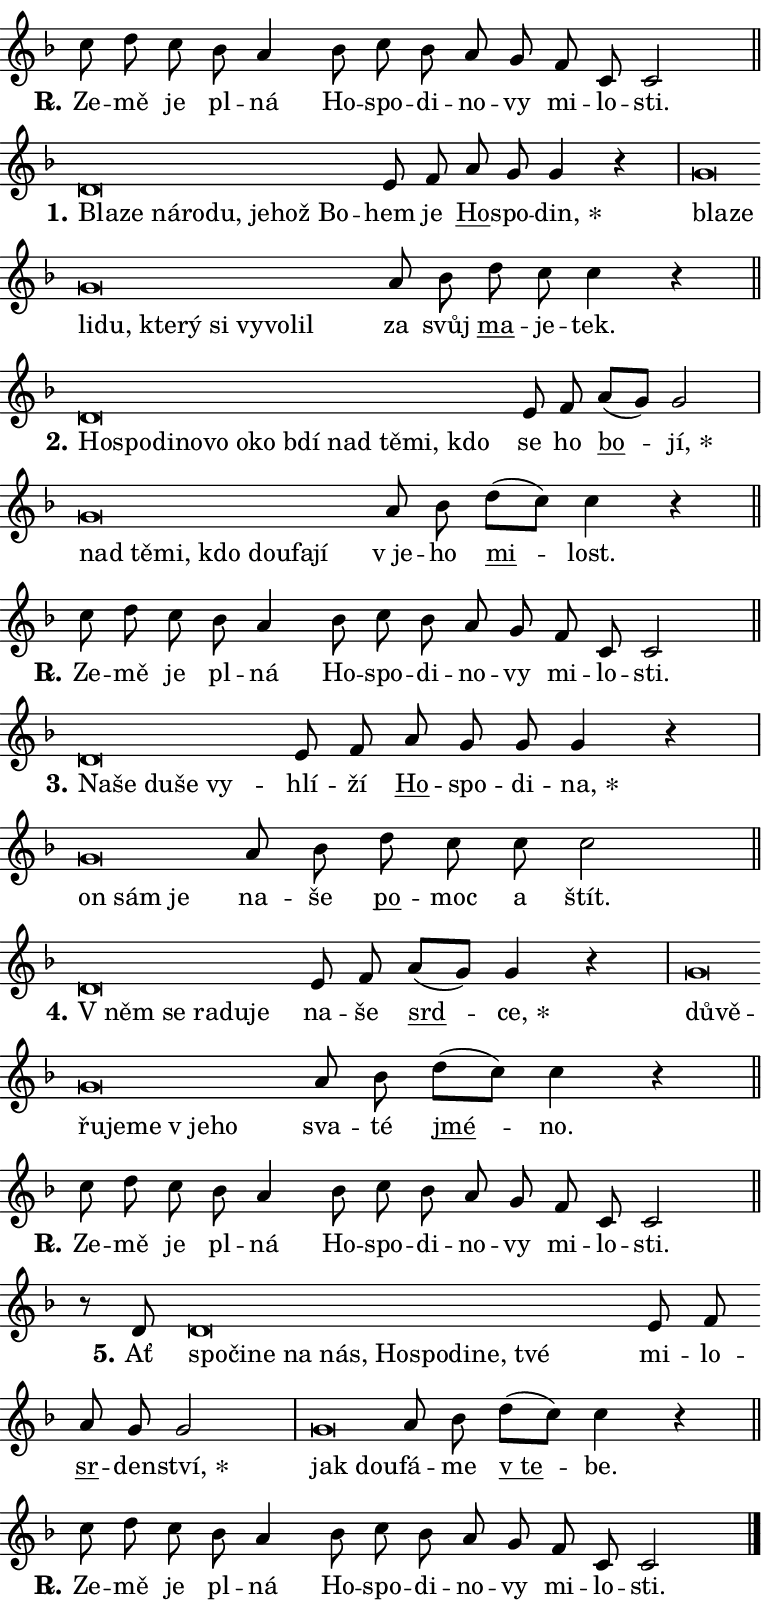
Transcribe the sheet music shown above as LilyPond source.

\version "2.24.0"
\header { tagline = "" }
\paper {
  indent = 0\cm
  top-margin = 0\cm
  right-margin = 0.13\cm % to fit lyric hyphens
  bottom-margin = 0\cm
  left-margin = 0\cm
  paper-width = 13\cm
  page-breaking = #ly:one-page-breaking
  system-system-spacing.basic-distance = #11
  score-system-spacing.basic-distance = #11
  ragged-last = ##f
}


%% Author: Thomas Morley
%% https://lists.gnu.org/archive/html/lilypond-user/2020-05/msg00002.html
#(define (line-position grob)
"Returns position of @var[grob} in current system:
   @code{'start}, if at first time-step
   @code{'end}, if at last time-step
   @code{'middle} otherwise
"
  (let* ((col (ly:item-get-column grob))
         (ln (ly:grob-object col 'left-neighbor))
         (rn (ly:grob-object col 'right-neighbor))
         (col-to-check-left (if (ly:grob? ln) ln col))
         (col-to-check-right (if (ly:grob? rn) rn col))
         (break-dir-left
           (and
             (ly:grob-property col-to-check-left 'non-musical #f)
             (ly:item-break-dir col-to-check-left)))
         (break-dir-right
           (and
             (ly:grob-property col-to-check-right 'non-musical #f)
             (ly:item-break-dir col-to-check-right))))
        (cond ((eqv? 1 break-dir-left) 'start)
              ((eqv? -1 break-dir-right) 'end)
              (else 'middle))))

#(define (tranparent-at-line-position vctor)
  (lambda (grob)
  "Relying on @code{line-position} select the relevant enry from @var{vctor}.
Used to determine transparency,"
    (case (line-position grob)
      ((end) (not (vector-ref vctor 0)))
      ((middle) (not (vector-ref vctor 1)))
      ((start) (not (vector-ref vctor 2))))))

noteHeadBreakVisibility =
#(define-music-function (break-visibility)(vector?)
"Makes @code{NoteHead}s transparent relying on @var{break-visibility}"
#{
  \override NoteHead.transparent =
    #(tranparent-at-line-position break-visibility)
#})

#(define delete-ledgers-for-transparent-note-heads
  (lambda (grob)
    "Reads whether a @code{NoteHead} is transparent.
If so this @code{NoteHead} is removed from @code{'note-heads} from
@var{grob}, which is supposed to be @code{LedgerLineSpanner}.
As a result ledgers are not printed for this @code{NoteHead}"
    (let* ((nhds-array (ly:grob-object grob 'note-heads))
           (nhds-list
             (if (ly:grob-array? nhds-array)
                 (ly:grob-array->list nhds-array)
                 '()))
           ;; Relies on the transparent-property being done before
           ;; Staff.LedgerLineSpanner.after-line-breaking is executed.
           ;; This is fragile ...
           (to-keep
             (remove
               (lambda (nhd)
                 (ly:grob-property nhd 'transparent #f))
               nhds-list)))
      ;; TODO find a better method to iterate over grob-arrays, similiar
      ;; to filter/remove etc for lists
      ;; For now rebuilt from scratch
      (set! (ly:grob-object grob 'note-heads)  '())
      (for-each
        (lambda (nhd)
          (ly:pointer-group-interface::add-grob grob 'note-heads nhd))
        to-keep))))

squashNotes = {
  \override NoteHead.X-extent = #'(-0.2 . 0.2)
  \override NoteHead.Y-extent = #'(-0.75 . 0)
  \override NoteHead.stencil =
    #(lambda (grob)
       (let ((pos (ly:grob-property grob 'staff-position)))
         (begin
           (if (< pos -7) (display "ERROR: Lower brevis then expected\n") (display ""))
           (if (<= pos -6) ly:text-interface::print ly:note-head::print))))
}
unSquashNotes = {
  \revert NoteHead.X-extent
  \revert NoteHead.Y-extent
  \revert NoteHead.stencil
}

hideNotes = \noteHeadBreakVisibility #begin-of-line-visible
unHideNotes = \noteHeadBreakVisibility #all-visible

% work-around for resetting accidentals
% https://lilypond.org/doc/v2.23/Documentation/notation/displaying-rhythms#unmetered-music
cadenzaMeasure = {
  \cadenzaOff
  \partial 1024 s1024
  \cadenzaOn
}

#(define-markup-command (accent layout props text) (markup?)
  "Underline accented syllable"
  (interpret-markup layout props
    #{\markup \override #'(offset . 4.3) \underline { #text }#}))

responsum = \markup \concat {
  "R" \hspace #-1.05 \path #0.1 #'((moveto 0 0.07) (lineto 0.9 0.8)) \hspace #0.05 "."
}

spaceSize = #0.6828661417322834 % exact space size for TeX Gyre Schola

\layout {
  \context {
    \Staff
    \remove "Time_signature_engraver"
    \override LedgerLineSpanner.after-line-breaking = #delete-ledgers-for-transparent-note-heads
  }
  \context {
    \Lyrics {
      \override LyricSpace.minimum-distance = \spaceSize
      \override LyricText.font-name = #"TeX Gyre Schola"
      \override LyricText.font-size = 1
      \override StanzaNumber.font-name = #"TeX Gyre Schola Bold"
      \override StanzaNumber.font-size = 1
    }
  }
  \context {
    \Score 
    \override NoteHead.text =
      #(lambda (grob) 
        (let ((pos (ly:grob-property grob 'staff-position)))
          #{\markup {
            \combine
              \halign #-0.55 \raise #(if (= pos -6) 0 0.5) \override #'(thickness . 2) \draw-line #'(3.2 . 0)
              \musicglyph "noteheads.sM1"
          }#}))
  }
}

% magnetic-lyrics.ily
%
%   written by
%     Jean Abou Samra <jean@abou-samra.fr>
%     Werner Lemberg <wl@gnu.org>
%
%   adapted by
%     Jiri Hon <jiri.hon@gmail.com>
%
% Version 2022-Apr-15

% https://www.mail-archive.com/lilypond-user@gnu.org/msg149350.html

#(define (Left_hyphen_pointer_engraver context)
   "Collect syllable-hyphen-syllable occurrences in lyrics and store
them in properties.  This engraver only looks to the left.  For
example, if the lyrics input is @code{foo -- bar}, it does the
following.

@itemize @bullet
@item
Set the @code{text} property of the @code{LyricHyphen} grob between
@q{foo} and @q{bar} to @code{foo}.

@item
Set the @code{left-hyphen} property of the @code{LyricText} grob with
text @q{foo} to the @code{LyricHyphen} grob between @q{foo} and
@q{bar}.
@end itemize

Use this auxiliary engraver in combination with the
@code{lyric-@/text::@/apply-@/magnetic-@/offset!} hook."
   (let ((hyphen #f)
         (text #f))
     (make-engraver
      (acknowledgers
       ((lyric-syllable-interface engraver grob source-engraver)
        (set! text grob)))
      (end-acknowledgers
       ((lyric-hyphen-interface engraver grob source-engraver)
        ;(when (not (grob::has-interface grob 'lyric-space-interface))
          (set! hyphen grob)));)
      ((stop-translation-timestep engraver)
       (when (and text hyphen)
         (ly:grob-set-object! text 'left-hyphen hyphen))
       (set! text #f)
       (set! hyphen #f)))))

#(define (lyric-text::apply-magnetic-offset! grob)
   "If the space between two syllables is less than the value in
property @code{LyricText@/.details@/.squash-threshold}, move the right
syllable to the left so that it gets concatenated with the left
syllable.

Use this function as a hook for
@code{LyricText@/.after-@/line-@/breaking} if the
@code{Left_@/hyphen_@/pointer_@/engraver} is active."
   (let ((hyphen (ly:grob-object grob 'left-hyphen #f)))
     (when hyphen
       (let ((left-text (ly:spanner-bound hyphen LEFT)))
         (when (grob::has-interface left-text 'lyric-syllable-interface)
           (let* ((common (ly:grob-common-refpoint grob left-text X))
                  (this-x-ext (ly:grob-extent grob common X))
                  (left-x-ext
                   (begin
                     ;; Trigger magnetism for left-text.
                     (ly:grob-property left-text 'after-line-breaking)
                     (ly:grob-extent left-text common X)))
                  ;; `delta` is the gap width between two syllables.
                  (delta (- (interval-start this-x-ext)
                            (interval-end left-x-ext)))
                  (details (ly:grob-property grob 'details))
                  (threshold (assoc-get 'squash-threshold details 0.2)))
             (when (< delta threshold)
               (let* (;; We have to manipulate the input text so that
                      ;; ligatures crossing syllable boundaries are not
                      ;; disabled.  For languages based on the Latin
                      ;; script this is essentially a beautification.
                      ;; However, for non-Western scripts it can be a
                      ;; necessity.
                      (lt (ly:grob-property left-text 'text))
                      (rt (ly:grob-property grob 'text))
                      (is-space (grob::has-interface hyphen 'lyric-space-interface))
                      (space (if is-space " " ""))
                      (extra-delta (if is-space spaceSize 0))
                      ;; Append new syllable.
                      (ltrt-space (if (and (string? lt) (string? rt))
                                (string-append lt space rt)
                                (make-concat-markup (list lt space rt))))
                      ;; Right-align `ltrt` to the right side.
                      (ltrt-space-markup (grob-interpret-markup
                               grob
                               (make-translate-markup
                                (cons (interval-length this-x-ext) 0)
                                (make-right-align-markup ltrt-space)))))
                 (begin
                   ;; Don't print `left-text`.
                   (ly:grob-set-property! left-text 'stencil #f)
                   ;; Set text and stencil (which holds all collected
                   ;; syllables so far) and shift it to the left.
                   (ly:grob-set-property! grob 'text ltrt-space)
                   (ly:grob-set-property! grob 'stencil ltrt-space-markup)
                   (ly:grob-translate-axis! grob (- (- delta extra-delta)) X))))))))))


#(define (lyric-hyphen::displace-bounds-first grob)
   ;; Make very sure this callback isn't triggered too early.
   (let ((left (ly:spanner-bound grob LEFT))
         (right (ly:spanner-bound grob RIGHT)))
     (ly:grob-property left 'after-line-breaking)
     (ly:grob-property right 'after-line-breaking)
     (ly:lyric-hyphen::print grob)))

squashThreshold = #0.4

\layout {
  \context {
    \Lyrics
    \consists #Left_hyphen_pointer_engraver
    \override LyricText.after-line-breaking =
      #lyric-text::apply-magnetic-offset!
    \override LyricHyphen.stencil = #lyric-hyphen::displace-bounds-first
    \override LyricText.details.squash-threshold = \squashThreshold
    \override LyricHyphen.minimum-distance = 0
    \override LyricHyphen.minimum-length = \squashThreshold
  }
}

squashText = \override LyricText.details.squash-threshold = 9999
unSquashText = \override LyricText.details.squash-threshold = \squashThreshold

leftText = \override LyricText.self-alignment-X = #LEFT
unLeftText = \revert LyricText.self-alignment-X

starOffset = #(lambda (grob) 
                (let ((x_offset (ly:self-alignment-interface::aligned-on-x-parent grob)))
                  (if (= x_offset 0) 0 (+ x_offset 1.2))))

star = #(define-music-function (syllable)(string?)
"Append star separator at the end of a syllable"
#{
  \once \override LyricText.X-offset = #starOffset
  \lyricmode { \markup {
    #syllable
    \override #'((font-name . "TeX Gyre Schola Bold")) \hspace #0.2 \lower #0.65 \larger "*"
  } }
#})

starAccent = #(define-music-function (syllable)(string?)
"Append star separator at the end of a syllable and make accent"
#{
  \once \override LyricText.X-offset = #starOffset
  \lyricmode { \markup {
    \accent #syllable
    \override #'((font-name . "TeX Gyre Schola Bold")) \hspace #0.2 \lower #0.65 \larger "*"
  } }
#})

breath = #(define-music-function (syllable)(string?)
"Append breathing indicator at the end of a syllable"
#{
  \lyricmode { \markup { #syllable "+" } }
#})

optionalBreath = #(define-music-function (syllable)(string?)
"Append optional breathing indicator at the end of a syllable"
#{
  \lyricmode { \markup { #syllable "(+)" } }
#})


\score {
    <<
        \new Voice = "melody" { \cadenzaOn \key f \major \relative { c''8 d c bes a4 \bar "" bes8 c bes \bar "" a g \bar "" f c c2 \cadenzaMeasure \bar "||" \break } }
        \new Lyrics \lyricsto "melody" { \lyricmode { \set stanza = \responsum
Ze -- mě je pl -- ná Ho -- spo -- di -- no -- vy mi -- lo -- sti. } }
    >>
    \layout {}
}

\score {
    <<
        \new Voice = "melody" { \cadenzaOn \key f \major \relative { \squashNotes d'\breve*1/16 \hideNotes \breve*1/16 \bar "" \breve*1/16 \bar "" \breve*1/16 \bar "" \breve*1/16 \bar "" \breve*1/16 \bar "" \breve*1/16 \breve*1/16 \bar "" \unHideNotes \unSquashNotes e8 f \bar "" a g g4 r \cadenzaMeasure \bar "|" \squashNotes g\breve*1/16 \hideNotes \breve*1/16 \bar "" \breve*1/16 \bar "" \breve*1/16 \bar "" \breve*1/16 \bar "" \breve*1/16 \bar "" \breve*1/16 \bar "" \breve*1/16 \bar "" \breve*1/16 \breve*1/16 \bar "" \unHideNotes \unSquashNotes a8 bes \bar "" d c c4 r \cadenzaMeasure \bar "||" \break } }
        \new Lyrics \lyricsto "melody" { \lyricmode { \set stanza = "1."
\leftText Bla -- \squashText ze ná -- ro -- du, je -- hož Bo -- \unLeftText \unSquashText hem je \markup \accent Ho -- spo -- \star din, \leftText bla -- \squashText ze li -- du, kte -- rý si vy -- vo -- lil \unLeftText \unSquashText za svůj \markup \accent ma -- je -- tek. } }
    >>
    \layout {}
}

\score {
    <<
        \new Voice = "melody" { \cadenzaOn \key f \major \relative { \squashNotes d'\breve*1/16 \hideNotes \breve*1/16 \bar "" \breve*1/16 \bar "" \breve*1/16 \bar "" \breve*1/16 \bar "" \breve*1/16 \bar "" \breve*1/16 \bar "" \breve*1/16 \bar "" \breve*1/16 \bar "" \breve*1/16 \bar "" \breve*1/16 \breve*1/16 \bar "" \unHideNotes \unSquashNotes e8 f \bar "" a[( g)] g2 \cadenzaMeasure \bar "|" \squashNotes g\breve*1/16 \hideNotes \breve*1/16 \bar "" \breve*1/16 \bar "" \breve*1/16 \bar "" \breve*1/16 \bar "" \breve*1/16 \breve*1/16 \bar "" \unHideNotes \unSquashNotes a8 bes \bar "" d[( c)] c4 r \cadenzaMeasure \bar "||" \break } }
        \new Lyrics \lyricsto "melody" { \lyricmode { \set stanza = "2."
\leftText Ho -- \squashText spo -- di -- no -- vo o -- ko bdí nad tě -- mi, kdo \unLeftText \unSquashText se ho \markup \accent bo -- \star jí, \leftText nad \squashText tě -- mi, kdo dou -- fa -- jí \unLeftText \unSquashText "v je" -- ho \markup \accent mi -- lost. } }
    >>
    \layout {}
}

\score {
    <<
        \new Voice = "melody" { \cadenzaOn \key f \major \relative { c''8 d c bes a4 \bar "" bes8 c bes \bar "" a g \bar "" f c c2 \cadenzaMeasure \bar "||" \break } }
        \new Lyrics \lyricsto "melody" { \lyricmode { \set stanza = \responsum
Ze -- mě je pl -- ná Ho -- spo -- di -- no -- vy mi -- lo -- sti. } }
    >>
    \layout {}
}

\score {
    <<
        \new Voice = "melody" { \cadenzaOn \key f \major \relative { \squashNotes d'\breve*1/16 \hideNotes \breve*1/16 \bar "" \breve*1/16 \bar "" \breve*1/16 \breve*1/16 \bar "" \unHideNotes \unSquashNotes e8 f \bar "" a g g g4 r \cadenzaMeasure \bar "|" \squashNotes g\breve*1/16 \hideNotes \breve*1/16 \breve*1/16 \bar "" \unHideNotes \unSquashNotes a8 bes \bar "" d c c c2 \cadenzaMeasure \bar "||" \break } }
        \new Lyrics \lyricsto "melody" { \lyricmode { \set stanza = "3."
\leftText Na -- \squashText še du -- še vy -- \unLeftText \unSquashText hlí -- ží \markup \accent Ho -- spo -- di -- \star na, \leftText on \squashText sám je \unLeftText \unSquashText na -- še \markup \accent po -- moc a štít. } }
    >>
    \layout {}
}

\score {
    <<
        \new Voice = "melody" { \cadenzaOn \key f \major \relative { \squashNotes d'\breve*1/16 \hideNotes \breve*1/16 \bar "" \breve*1/16 \bar "" \breve*1/16 \breve*1/16 \bar "" \unHideNotes \unSquashNotes e8 f \bar "" a[( g)] g4 r \cadenzaMeasure \bar "|" \squashNotes g\breve*1/16 \hideNotes \breve*1/16 \bar "" \breve*1/16 \bar "" \breve*1/16 \bar "" \breve*1/16 \bar "" \breve*1/16 \breve*1/16 \bar "" \unHideNotes \unSquashNotes a8 bes \bar "" d[( c)] c4 r \cadenzaMeasure \bar "||" \break } }
        \new Lyrics \lyricsto "melody" { \lyricmode { \set stanza = "4."
\leftText "V něm" \squashText se ra -- du -- je \unLeftText \unSquashText na -- še \markup \accent srd -- \star ce, \leftText dů -- \squashText vě -- řu -- je -- me "v je" -- ho \unLeftText \unSquashText sva -- té \markup \accent jmé -- no. } }
    >>
    \layout {}
}

\score {
    <<
        \new Voice = "melody" { \cadenzaOn \key f \major \relative { c''8 d c bes a4 \bar "" bes8 c bes \bar "" a g \bar "" f c c2 \cadenzaMeasure \bar "||" \break } }
        \new Lyrics \lyricsto "melody" { \lyricmode { \set stanza = \responsum
Ze -- mě je pl -- ná Ho -- spo -- di -- no -- vy mi -- lo -- sti. } }
    >>
    \layout {}
}

\score {
    <<
        \new Voice = "melody" { \cadenzaOn \key f \major \relative { r8 d'8 \squashNotes d\breve*1/16 \hideNotes \breve*1/16 \bar "" \breve*1/16 \bar "" \breve*1/16 \bar "" \breve*1/16 \bar "" \breve*1/16 \bar "" \breve*1/16 \bar "" \breve*1/16 \bar "" \breve*1/16 \breve*1/16 \bar "" \unHideNotes \unSquashNotes e8 f \bar "" a g g2 \cadenzaMeasure \bar "|" \squashNotes g\breve*1/16 \hideNotes \breve*1/16 \bar "" \unHideNotes \unSquashNotes a8 bes \bar "" d[( c)] c4 r \cadenzaMeasure \bar "||" \break } }
        \new Lyrics \lyricsto "melody" { \lyricmode { \set stanza = "5."
Ať \leftText spo -- \squashText či -- ne na nás, Ho -- spo -- di -- ne, tvé \unLeftText \unSquashText mi -- lo -- \markup \accent sr -- den -- \star ství, \leftText jak \squashText dou -- \unLeftText \unSquashText fá -- me \markup \accent "v te" -- be. } }
    >>
    \layout {}
}

\score {
    <<
        \new Voice = "melody" { \cadenzaOn \key f \major \relative { c''8 d c bes a4 \bar "" bes8 c bes \bar "" a g \bar "" f c c2 \cadenzaMeasure \bar "||" \break } \bar "|." }
        \new Lyrics \lyricsto "melody" { \lyricmode { \set stanza = \responsum
Ze -- mě je pl -- ná Ho -- spo -- di -- no -- vy mi -- lo -- sti. } }
    >>
    \layout {}
}
